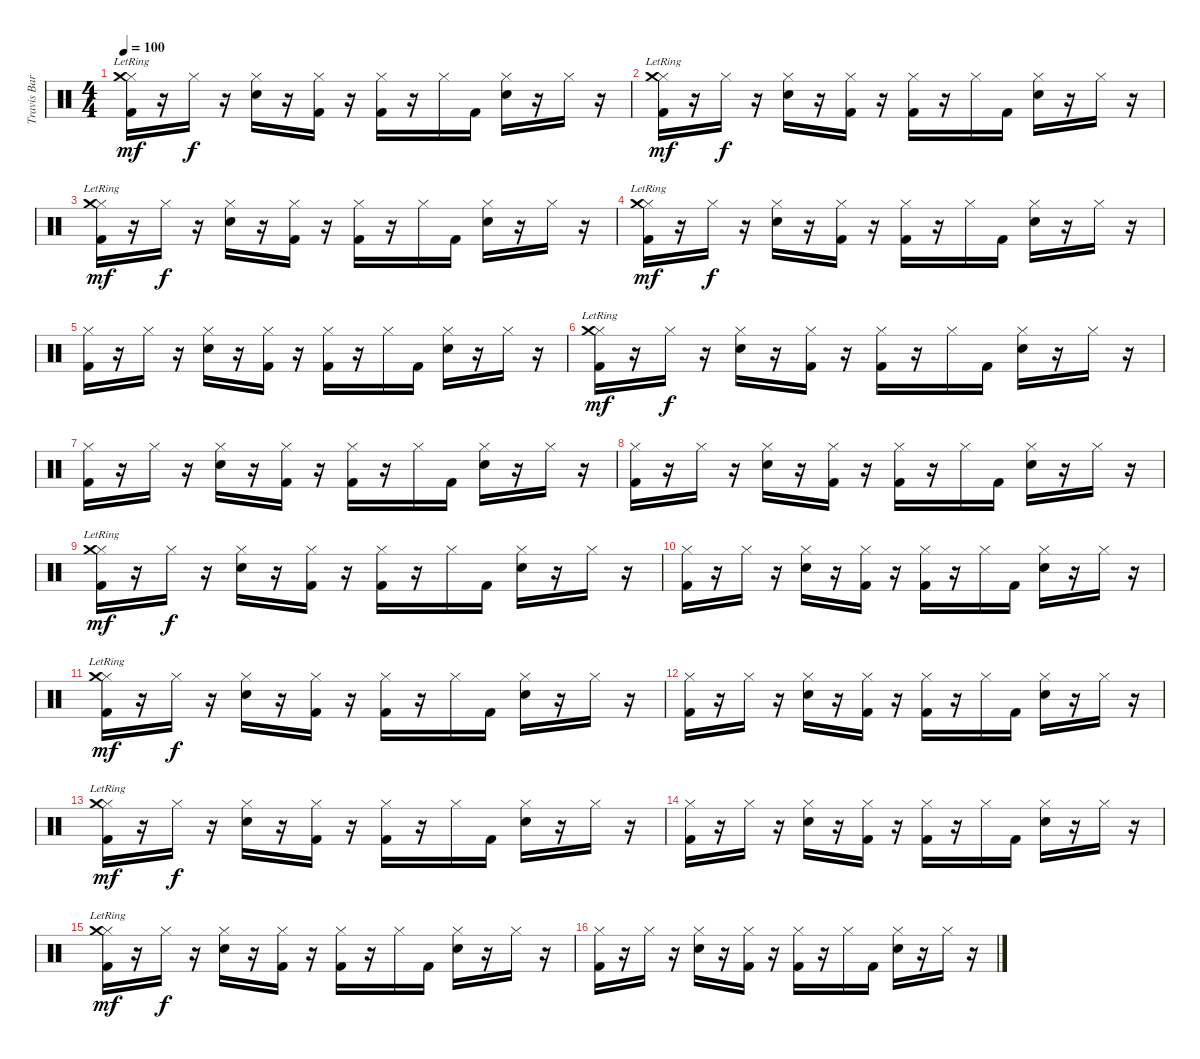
\track ("Travis Barker (Drums)" "Travis Bar") {instrument percussion}
\staff {score}
\articulation defaults
\ts (4 4)
\tempo 100
\clef neutral
\ks c
("Hi-Hat (closed)" "Crash medium (hit)"{lr} "Kick (hit) 2").16{dy mf} r.16 "Hi-Hat (closed)".16{dy f} r.16 ("Hi-Hat (closed)" "Electric Snare (hit)").16 r.16 ("Hi-Hat (closed)" "Kick (hit) 2").16 r.16 ("Hi-Hat (closed)" "Kick (hit) 2").16 r.16 "Hi-Hat (closed)".16 "Kick (hit) 2".16 ("Hi-Hat (closed)" "Electric Snare (hit)").16 r.16 "Hi-Hat (closed)".16 r.16 |
("Hi-Hat (closed)" "Crash medium (hit)"{lr} "Kick (hit) 2").16{dy mf} r.16 "Hi-Hat (closed)".16{dy f} r.16 ("Hi-Hat (closed)" "Electric Snare (hit)").16 r.16 ("Hi-Hat (closed)" "Kick (hit) 2").16 r.16 ("Hi-Hat (closed)" "Kick (hit) 2").16 r.16 "Hi-Hat (closed)".16 "Kick (hit) 2".16 ("Hi-Hat (closed)" "Electric Snare (hit)").16 r.16 "Hi-Hat (closed)".16 r.16 |
("Hi-Hat (closed)" "Crash medium (hit)"{lr} "Kick (hit) 2").16{dy mf} r.16 "Hi-Hat (closed)".16{dy f} r.16 ("Hi-Hat (closed)" "Electric Snare (hit)").16 r.16 ("Hi-Hat (closed)" "Kick (hit) 2").16 r.16 ("Hi-Hat (closed)" "Kick (hit) 2").16 r.16 "Hi-Hat (closed)".16 "Kick (hit) 2".16 ("Hi-Hat (closed)" "Electric Snare (hit)").16 r.16 "Hi-Hat (closed)".16 r.16 |
("Hi-Hat (closed)" "Crash medium (hit)"{lr} "Kick (hit) 2").16{dy mf} r.16 "Hi-Hat (closed)".16{dy f} r.16 ("Hi-Hat (closed)" "Electric Snare (hit)").16 r.16 ("Hi-Hat (closed)" "Kick (hit) 2").16 r.16 ("Hi-Hat (closed)" "Kick (hit) 2").16 r.16 "Hi-Hat (closed)".16 "Kick (hit) 2".16 ("Hi-Hat (closed)" "Electric Snare (hit)").16 r.16 "Hi-Hat (closed)".16 r.16 |
("Hi-Hat (closed)" "Kick (hit) 2").16 r.16 "Hi-Hat (closed)".16 r.16 ("Hi-Hat (closed)" "Electric Snare (hit)").16 r.16 ("Hi-Hat (closed)" "Kick (hit) 2").16 r.16 ("Hi-Hat (closed)" "Kick (hit) 2").16 r.16 "Hi-Hat (closed)".16 "Kick (hit) 2".16 ("Hi-Hat (closed)" "Electric Snare (hit)").16 r.16 "Hi-Hat (closed)".16 r.16 |
("Hi-Hat (closed)" "Crash medium (hit)"{lr} "Kick (hit) 2").16{dy mf} r.16 "Hi-Hat (closed)".16{dy f} r.16 ("Hi-Hat (closed)" "Electric Snare (hit)").16 r.16 ("Hi-Hat (closed)" "Kick (hit) 2").16 r.16 ("Hi-Hat (closed)" "Kick (hit) 2").16 r.16 "Hi-Hat (closed)".16 "Kick (hit) 2".16 ("Hi-Hat (closed)" "Electric Snare (hit)").16 r.16 "Hi-Hat (closed)".16 r.16 |
("Hi-Hat (closed)" "Kick (hit) 2").16 r.16 "Hi-Hat (closed)".16 r.16 ("Hi-Hat (closed)" "Electric Snare (hit)").16 r.16 ("Hi-Hat (closed)" "Kick (hit) 2").16 r.16 ("Hi-Hat (closed)" "Kick (hit) 2").16 r.16 "Hi-Hat (closed)".16 "Kick (hit) 2".16 ("Hi-Hat (closed)" "Electric Snare (hit)").16 r.16 "Hi-Hat (closed)".16 r.16 |
("Hi-Hat (closed)" "Kick (hit) 2").16 r.16 "Hi-Hat (closed)".16 r.16 ("Hi-Hat (closed)" "Electric Snare (hit)").16 r.16 ("Hi-Hat (closed)" "Kick (hit) 2").16 r.16 ("Hi-Hat (closed)" "Kick (hit) 2").16 r.16 "Hi-Hat (closed)".16 "Kick (hit) 2".16 ("Hi-Hat (closed)" "Electric Snare (hit)").16 r.16 "Hi-Hat (closed)".16 r.16 |
("Hi-Hat (closed)" "Crash medium (hit)"{lr} "Kick (hit) 2").16{dy mf} r.16 "Hi-Hat (closed)".16{dy f} r.16 ("Hi-Hat (closed)" "Electric Snare (hit)").16 r.16 ("Hi-Hat (closed)" "Kick (hit) 2").16 r.16 ("Hi-Hat (closed)" "Kick (hit) 2").16 r.16 "Hi-Hat (closed)".16 "Kick (hit) 2".16 ("Hi-Hat (closed)" "Electric Snare (hit)").16 r.16 "Hi-Hat (closed)".16 r.16 |
("Hi-Hat (closed)" "Kick (hit) 2").16 r.16 "Hi-Hat (closed)".16 r.16 ("Hi-Hat (closed)" "Electric Snare (hit)").16 r.16 ("Hi-Hat (closed)" "Kick (hit) 2").16 r.16 ("Hi-Hat (closed)" "Kick (hit) 2").16 r.16 "Hi-Hat (closed)".16 "Kick (hit) 2".16 ("Hi-Hat (closed)" "Electric Snare (hit)").16 r.16 "Hi-Hat (closed)".16 r.16 |
("Hi-Hat (closed)" "Crash medium (hit)"{lr} "Kick (hit) 2").16{dy mf} r.16 "Hi-Hat (closed)".16{dy f} r.16 ("Hi-Hat (closed)" "Electric Snare (hit)").16 r.16 ("Hi-Hat (closed)" "Kick (hit) 2").16 r.16 ("Hi-Hat (closed)" "Kick (hit) 2").16 r.16 "Hi-Hat (closed)".16 "Kick (hit) 2".16 ("Hi-Hat (closed)" "Electric Snare (hit)").16 r.16 "Hi-Hat (closed)".16 r.16 |
("Hi-Hat (closed)" "Kick (hit) 2").16 r.16 "Hi-Hat (closed)".16 r.16 ("Hi-Hat (closed)" "Electric Snare (hit)").16 r.16 ("Hi-Hat (closed)" "Kick (hit) 2").16 r.16 ("Hi-Hat (closed)" "Kick (hit) 2").16 r.16 "Hi-Hat (closed)".16 "Kick (hit) 2".16 ("Hi-Hat (closed)" "Electric Snare (hit)").16 r.16 "Hi-Hat (closed)".16 r.16 |
("Hi-Hat (closed)" "Crash medium (hit)"{lr} "Kick (hit) 2").16{dy mf} r.16 "Hi-Hat (closed)".16{dy f} r.16 ("Hi-Hat (closed)" "Electric Snare (hit)").16 r.16 ("Hi-Hat (closed)" "Kick (hit) 2").16 r.16 ("Hi-Hat (closed)" "Kick (hit) 2").16 r.16 "Hi-Hat (closed)".16 "Kick (hit) 2".16 ("Hi-Hat (closed)" "Electric Snare (hit)").16 r.16 "Hi-Hat (closed)".16 r.16 |
("Hi-Hat (closed)" "Kick (hit) 2").16 r.16 "Hi-Hat (closed)".16 r.16 ("Hi-Hat (closed)" "Electric Snare (hit)").16 r.16 ("Hi-Hat (closed)" "Kick (hit) 2").16 r.16 ("Hi-Hat (closed)" "Kick (hit) 2").16 r.16 "Hi-Hat (closed)".16 "Kick (hit) 2".16 ("Hi-Hat (closed)" "Electric Snare (hit)").16 r.16 "Hi-Hat (closed)".16 r.16 |
("Hi-Hat (closed)" "Crash medium (hit)"{lr} "Kick (hit) 2").16{dy mf} r.16 "Hi-Hat (closed)".16{dy f} r.16 ("Hi-Hat (closed)" "Electric Snare (hit)").16 r.16 ("Hi-Hat (closed)" "Kick (hit) 2").16 r.16 ("Hi-Hat (closed)" "Kick (hit) 2").16 r.16 "Hi-Hat (closed)".16 "Kick (hit) 2".16 ("Hi-Hat (closed)" "Electric Snare (hit)").16 r.16 "Hi-Hat (closed)".16 r.16 |
("Hi-Hat (closed)" "Kick (hit) 2").16 r.16 "Hi-Hat (closed)".16 r.16 ("Hi-Hat (closed)" "Electric Snare (hit)").16 r.16 ("Hi-Hat (closed)" "Kick (hit) 2").16 r.16 ("Hi-Hat (closed)" "Kick (hit) 2").16 r.16 "Hi-Hat (closed)".16 "Kick (hit) 2".16 ("Hi-Hat (closed)" "Electric Snare (hit)").16 r.16 "Hi-Hat (closed)".16 r.16
